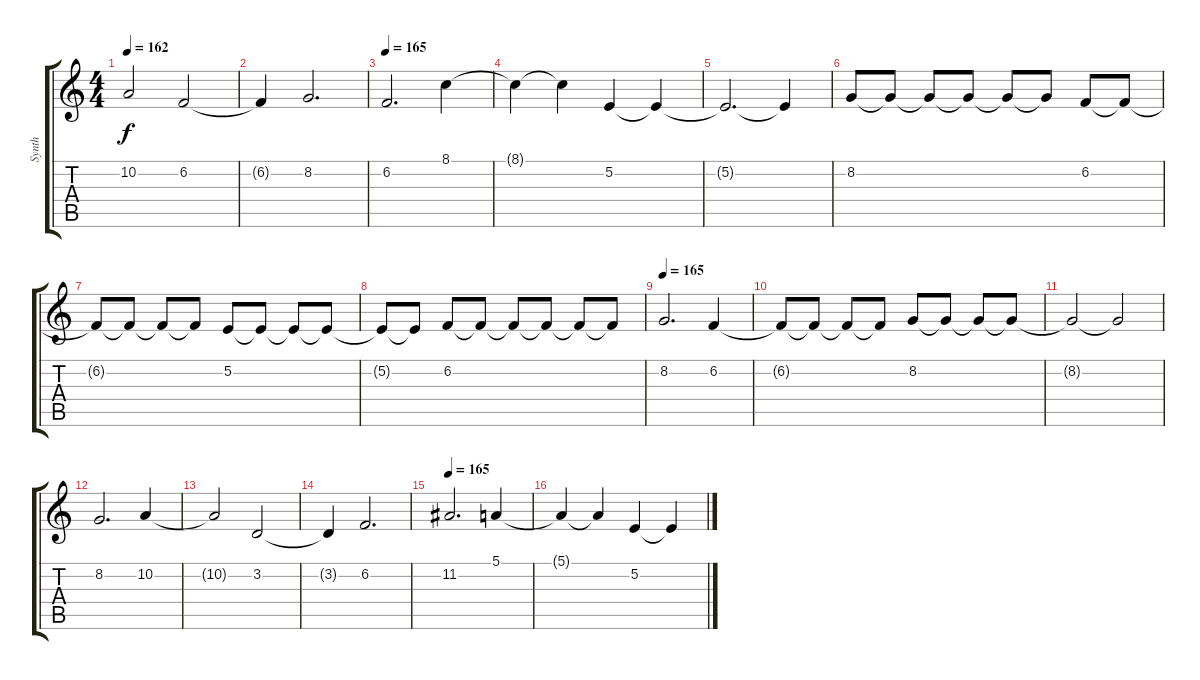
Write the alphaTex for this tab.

\track ("Synth" "Synth") {instrument choiraahs}
\staff {score tabs}
\tuning (E4 B3 G3 D3 A2 D2) {hide}
\ts (4 4)
\tempo 162
\clef g2
\ks c
10.2{t}.2{dy f} 6.2.2 |
6.2{t}.4 8.2.2{d} |
\tempo 165
6.2.2{d} 8.1.4 |
8.1{t}.4 8.1{t}.4 5.2.4 5.2{t}.4 |
5.2{t}.2{d} 5.2{t}.4 |
8.2.8 8.2{t}.8 8.2{t}.8 8.2{t}.8 8.2{t}.8 8.2{t}.8 6.2.8 6.2{t}.8 |
6.2{t}.8 6.2{t}.8 6.2{t}.8 6.2{t}.8 5.2.8 5.2{t}.8 5.2{t}.8 5.2{t}.8 |
5.2{t}.8 5.2{t}.8 6.2.8 6.2{t}.8 6.2{t}.8 6.2{t}.8 6.2{t}.8 6.2{t}.8 |
\tempo 165
8.2.2{d instrument pad1newage} 6.2.4 |
6.2{t}.8 6.2{t}.8 6.2{t}.8 6.2{t}.8 8.2.8 8.2{t}.8 8.2{t}.8 8.2{t}.8 |
8.2{t}.2 8.2{t}.2 |
8.2.2{d} 10.2.4 |
10.2{t}.2 3.2.2 |
3.2{t}.4 6.2.2{d} |
\tempo 165
11.2.2{d} 5.1.4 |
5.1{t}.4 5.1{t}.4 5.2.4 5.2{t}.4
